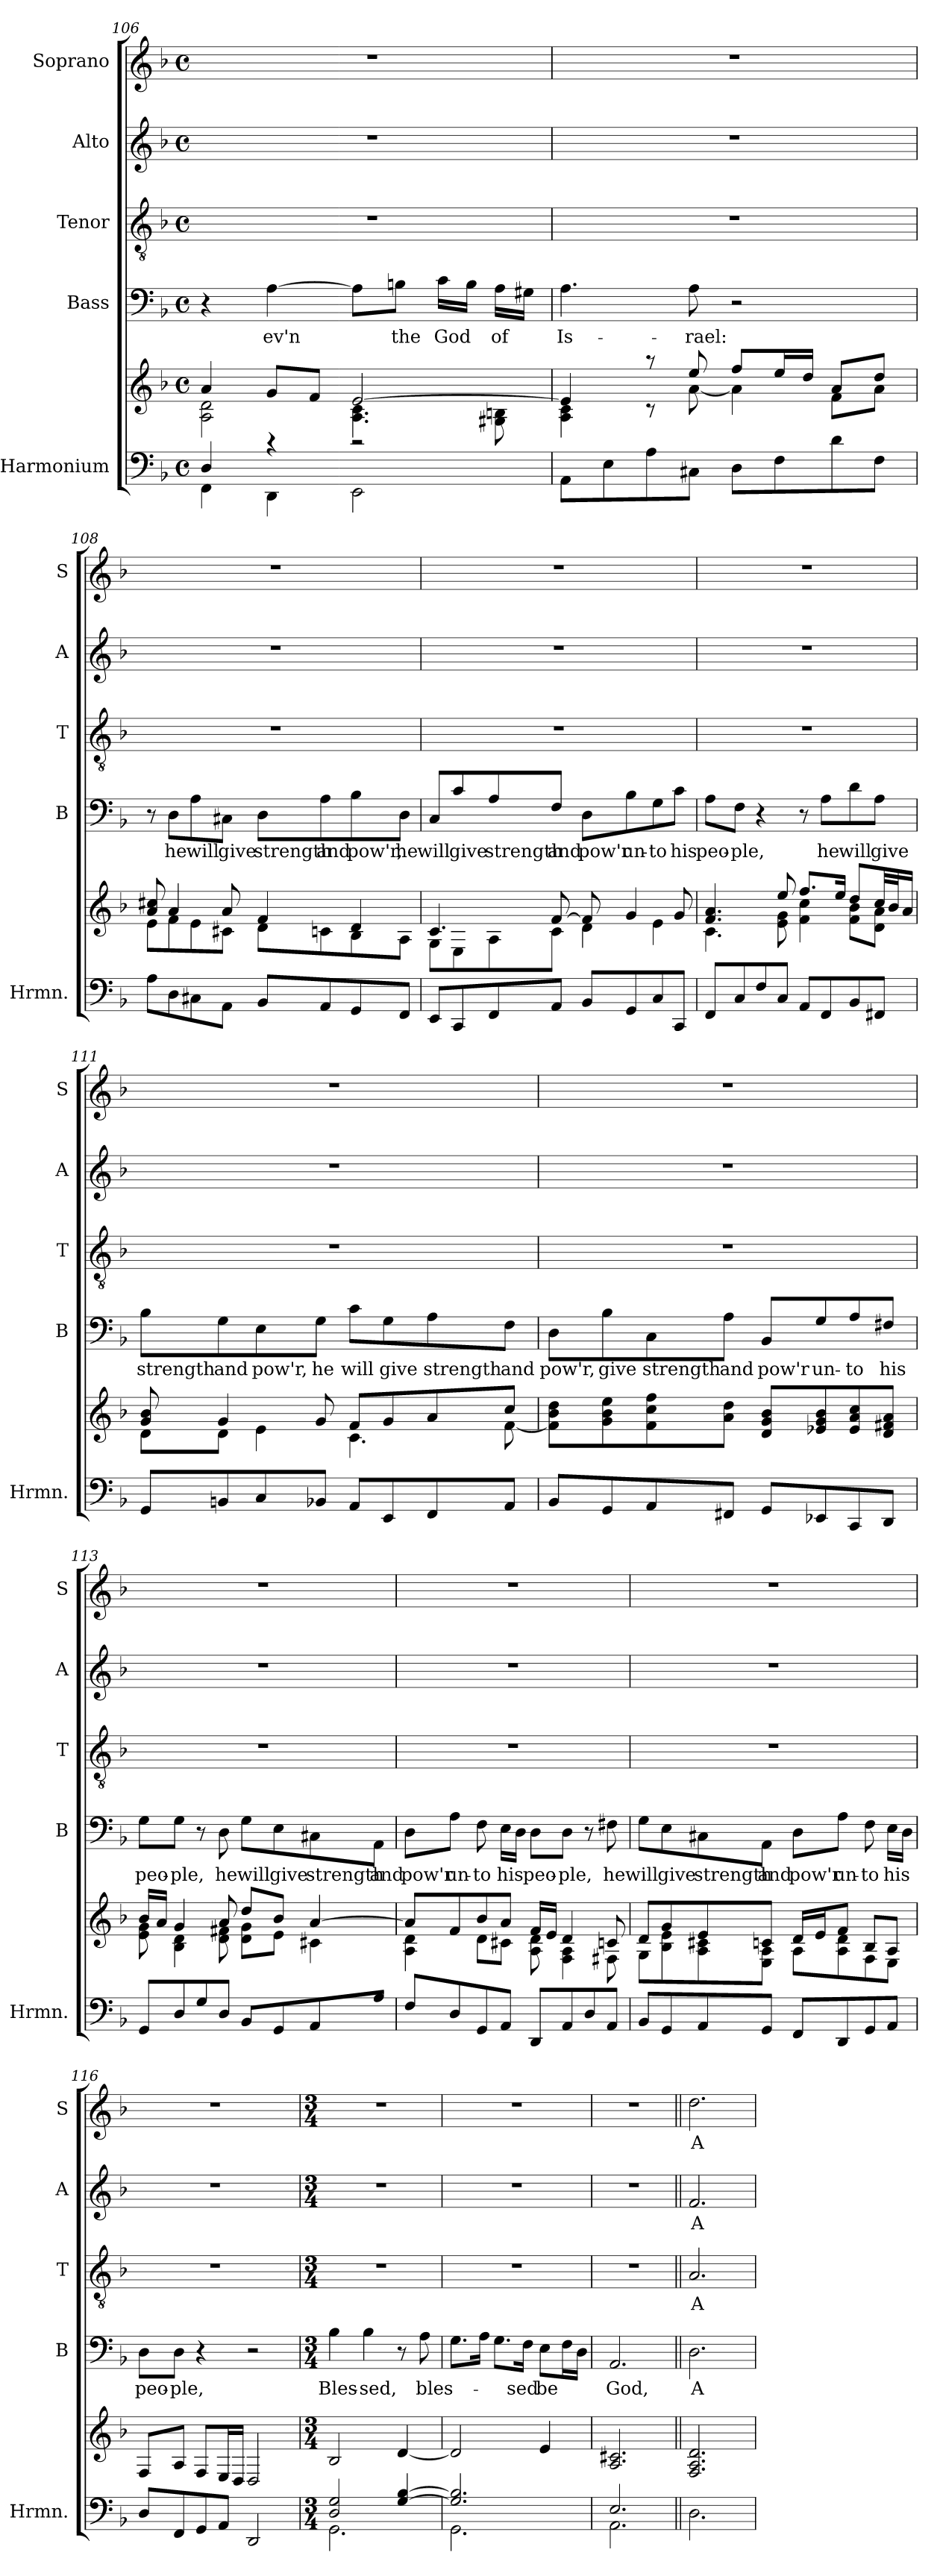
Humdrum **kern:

**kern	**kern	**kern	**text	**kern	**text	**kern	**text	**kern	**text
*part5	*part5	*part4	*part4	*part3	*part3	*part2	*part2	*part1	*part1
*staff6	*staff5	*staff4	*staff4	*staff3	*staff3	*staff2	*staff2	*staff1	*staff1
*I"Harmonium	*	*I"Bass	*	*I"Tenor	*	*I"Alto	*	*I"Soprano	*
*I'Hrmn.	*	*I'B	*	*I'T	*	*I'A	*	*I'S	*
!!LO:LB:g=z
*clefF4	*clefG2	*clefF4	*	*clefGv2	*	*clefG2	*	*clefG2	*
*k[b-]	*k[b-]	*k[b-]	*	*k[b-]	*	*k[b-]	*	*k[b-]	*
*F:	*F:	*F:	*	*F:	*	*F:	*	*F:	*
*M4/4	*M4/4	*M4/4	*	*M4/4	*	*M4/4	*	*M4/4	*
*met(c)	*met(c)	*met(c)	*	*met(c)	*	*met(c)	*	*met(c)	*
=106	=106	=106	=106	=106	=106	=106	=106	=106	=106
*^	*^	*	*	*	*	*	*	*	*
4D/	4FF\	4a/	2A\ 2d\	4r	.	1r	.	1r	.	1r	.
!	!	!	!	!	!LO:LY:b	!	!	!	!	!	!
4rc	4DD\	8g/L	.	[4A\	ev'n	.	.	.	.	.	.
.	.	8f/J	.	.	.	.	.	.	.	.	.
2rc	2EE\	[2e/	4.A\ 4.c\	8A\L]	.	.	.	.	.	.	.
!	!	!	!	!	!LO:LY:b	!	!	!	!	!	!
.	.	.	.	8Bn\J	the	.	.	.	.	.	.
!	!	!	!	!	!LO:LY:b	!	!	!	!	!	!
.	.	.	.	16c\LL	God	.	.	.	.	.	.
.	.	.	.	16B\JJ	.	.	.	.	.	.	.
!	!	!	!	!	!LO:LY:b	!	!	!	!	!	!
.	.	.	8G#X\ 8Bn\	16A\LL	of	.	.	.	.	.	.
.	.	.	.	16G#X\JJ	.	.	.	.	.	.	.
=107	=107	=107	=107	=107	=107	=107	=107	=107	=107	=107	=107
!	!	!	!	!	!LO:LY:b	!	!	!	!	!	!
1ryy	8AA\L	4e/]	4A\ 4c\	4.A\	Is-	1r	.	1r	.	1r	.
.	8E\	.	.	.	.	.	.	.	.	.	.
.	8A\	8raa	8rc	.	.	.	.	.	.	.	.
!	!	!	!	!	!LO:LY:b	!	!	!	!	!	!
.	8C#X\J	8ee/	[8a\	8A\	-rael:	.	.	.	.	.	.
.	8D\L	8ff/L	4a\]	2r	.	.	.	.	.	.	.
.	8F\	16ee/L	.	.	.	.	.	.	.	.	.
.	.	16dd/JJ	.	.	.	.	.	.	.	.	.
.	8d\	8a/L	8f\L	.	.	.	.	.	.	.	.
.	8F\J	8dd/J	8a\J	.	.	.	.	.	.	.	.
=108	=108	=108	=108	=108	=108	=108	=108	=108	=108	=108	=108
1ryy	8A\L	8a/ 8cc#X/	8e\L	8r	.	1r	.	1r	.	1r	.
!	!	!	!	!	!LO:LY:b	!	!	!	!	!	!
.	8D\	4a/	8f\	8D\L	he	.	.	.	.	.	.
!	!	!	!	!	!LO:LY:b	!	!	!	!	!	!
.	8C#X\	.	8e\	8A\	will	.	.	.	.	.	.
!	!	!	!	!	!LO:LY:b	!	!	!	!	!	!
.	8AA\J	8a/	8c#X\J	8C#X\J	give	.	.	.	.	.	.
!	!	!	!	!	!LO:LY:b	!	!	!	!	!	!
.	8BB-/L	4f/	8d\L	8D\L	strength	.	.	.	.	.	.
!	!	!	!	!	!LO:LY:b	!	!	!	!	!	!
.	8AA/	.	8cn\	8A\	and	.	.	.	.	.	.
!	!	!	!	!	!LO:LY:b	!	!	!	!	!	!
.	8GG/	4d/	8B-\	8B-\	pow'r,	.	.	.	.	.	.
!	!	!	!	!	!LO:LY:b	!	!	!	!	!	!
.	8FF/J	.	8A\J	8D\J	he	.	.	.	.	.	.
!!LO:PB:g=z
=109	=109	=109	=109	=109	=109	=109	=109	=109	=109	=109	=109
!	!	!	!	!	!LO:LY:b	!	!	!	!	!	!
1ryy	8EE/L	4.c/	8G\L	8C/L	will	1r	.	1r	.	1r	.
!	!	!	!	!	!LO:LY:b	!	!	!	!	!	!
.	8CC/	.	8E\	8c/	give	.	.	.	.	.	.
!	!	!	!	!	!LO:LY:b	!	!	!	!	!	!
.	8FF/	.	8A\	8A/	strength	.	.	.	.	.	.
!	!	!	!	!	!LO:LY:b	!	!	!	!	!	!
.	8AA/J	[8f/	8c\J	8F/J	and	.	.	.	.	.	.
!	!	!	!	!	!LO:LY:b	!	!	!	!	!	!
.	8BB-/L	8f/]	4d\	8D\L	pow'r	.	.	.	.	.	.
!	!	!	!	!	!LO:LY:b	!	!	!	!	!	!
.	8GG/	4g/	.	8B-\	un-	.	.	.	.	.	.
!	!	!	!	!	!LO:LY:b	!	!	!	!	!	!
.	8C/	.	4e\	8G\	-to	.	.	.	.	.	.
!	!	!	!	!	!LO:LY:b	!	!	!	!	!	!
.	8CC/J	8g/	.	8c\J	his	.	.	.	.	.	.
=110	=110	=110	=110	=110	=110	=110	=110	=110	=110	=110	=110
!	!	!	!	!	!LO:LY:b	!	!	!	!	!	!
1ryy	8FF/L	4.f/ 4.a/	4.c\	8A\L	peo-	1r	.	1r	.	1r	.
!	!	!	!	!	!LO:LY:b	!	!	!	!	!	!
.	8C/	.	.	8F\J	-ple,	.	.	.	.	.	.
.	8F/	.	.	4r	.	.	.	.	.	.	.
.	8C/J	8ee/	8e\ 8g\	.	.	.	.	.	.	.	.
.	8AA/L	8.ff/L	4f\ 4cc\	8r	.	.	.	.	.	.	.
!	!	!	!	!	!LO:LY:b	!	!	!	!	!	!
.	8FF/	.	.	8A\L	he	.	.	.	.	.	.
.	.	16ee/Jk	.	.	.	.	.	.	.	.	.
!	!	!	!	!	!LO:LY:b	!	!	!	!	!	!
.	8BB-/	8dd/L	8f\ 8b-\L	8d\	will	.	.	.	.	.	.
!	!	!	!	!	!LO:LY:b	!	!	!	!	!	!
.	8FF#X/J	32cc/LL	8d\ 8a\J	8A\J	give	.	.	.	.	.	.
.	.	32b-/J	.	.	.	.	.	.	.	.	.
.	.	16a/JJ	.	.	.	.	.	.	.	.	.
=111	=111	=111	=111	=111	=111	=111	=111	=111	=111	=111	=111
!	!	!	!	!	!LO:LY:b	!	!	!	!	!	!
1ryy	8GG/L	8g/ 8b-/	8d\L	8B-\L	strength	1r	.	1r	.	1r	.
!	!	!	!	!	!LO:LY:b	!	!	!	!	!	!
.	8BBn/	4g/	8d\J	8G\	and	.	.	.	.	.	.
!	!	!	!	!	!LO:LY:b	!	!	!	!	!	!
.	8C/	.	4e\	8E\	pow'r,	.	.	.	.	.	.
!	!	!	!	!	!LO:LY:b	!	!	!	!	!	!
.	8BB-X/J	8g/	.	8G\J	he	.	.	.	.	.	.
!	!	!	!	!	!LO:LY:b	!	!	!	!	!	!
.	8AA/L	8f/L	4.c\	8c\L	will	.	.	.	.	.	.
!	!	!	!	!	!LO:LY:b	!	!	!	!	!	!
.	8EE/	8g/	.	8G\	give	.	.	.	.	.	.
!	!	!	!	!	!LO:LY:b	!	!	!	!	!	!
.	8FF/	8a/	.	8A\	strength	.	.	.	.	.	.
!	!	!	!	!	!LO:LY:b	!	!	!	!	!	!
.	8AA/J	8cc/J	[8f\	8F\J	and	.	.	.	.	.	.
!!LO:LB:g=z
=112	=112	=112	=112	=112	=112	=112	=112	=112	=112	=112	=112
!	!	!	!	!	!LO:LY:b	!	!	!	!	!	!
*	*	*v	*v	*	*	*	*	*	*	*	*
1ryy	8BB-/L	8f\] 8b-\ 8dd\L	8D\L	pow'r,	1r	.	1r	.	1r	.
!	!	!	!	!LO:LY:b	!	!	!	!	!	!
.	8GG/	8g\ 8b-\ 8ee\	8B-\	give	.	.	.	.	.	.
!	!	!	!	!LO:LY:b	!	!	!	!	!	!
.	8AA/	8f\ 8cc\ 8ff\	8C\	strength	.	.	.	.	.	.
!	!	!	!	!LO:LY:b	!	!	!	!	!	!
.	8FF#X/J	8a\ 8dd\J	8A\J	and	.	.	.	.	.	.
!	!	!	!	!LO:LY:b	!	!	!	!	!	!
.	8GG/L	8d/ 8g/ 8b-/L	8BB-/L	pow'r	.	.	.	.	.	.
!	!	!	!	!LO:LY:b	!	!	!	!	!	!
.	8EE-X/	8e-X/ 8g/ 8b-/	8G/	un-	.	.	.	.	.	.
!	!	!	!	!LO:LY:b	!	!	!	!	!	!
.	8CC/	8e-/ 8a/ 8cc/	8A/	-to	.	.	.	.	.	.
!	!	!	!	!LO:LY:b	!	!	!	!	!	!
.	8DD/J	8d/ 8f#X/ 8a/J	8F#X/J	his	.	.	.	.	.	.
=113	=113	=113	=113	=113	=113	=113	=113	=113	=113	=113
*	*	*^	*	*	*	*	*	*	*	*
!	!	!	!	!	!LO:LY:b	!	!	!	!	!	!
1ryy	8GG/L	16b-/LL	8e\ 8g\	8G\L	peo-	1r	.	1r	.	1r	.
.	.	16a/JJ	.	.	.	.	.	.	.	.	.
!	!	!	!	!	!LO:LY:b	!	!	!	!	!	!
.	8D/	4g/	4B-\ 4d\	8G\J	-ple,	.	.	.	.	.	.
.	8G/	.	.	8r	.	.	.	.	.	.	.
!	!	!	!	!	!LO:LY:b	!	!	!	!	!	!
.	8D/J	8a/	8d\ 8f#X\	8D\	he	.	.	.	.	.	.
!	!	!	!	!	!LO:LY:b	!	!	!	!	!	!
.	8BB-/L	8dd/L	8d\ 8g\L	8G\L	will	.	.	.	.	.	.
!	!	!	!	!	!LO:LY:b	!	!	!	!	!	!
.	8GG/	8b-/J	8e\J	8E\	give	.	.	.	.	.	.
!	!	!	!	!	!LO:LY:b	!	!	!	!	!	!
.	8AA/	[4a/	4c#X\	8C#X\	strength	.	.	.	.	.	.
!	!	!	!	!	!LO:LY:b	!	!	!	!	!	!
.	8A/J	.	.	8AA\J	and	.	.	.	.	.	.
=114	=114	=114	=114	=114	=114	=114	=114	=114	=114	=114	=114
!	!	!	!	!	!LO:LY:b	!	!	!	!	!	!
1ryy	8F/L	8a/L]	4A\ 4d\	8D\L	pow'r	1r	.	1r	.	1r	.
!	!	!	!	!	!LO:LY:b	!	!	!	!	!	!
.	8D/	8f/	.	8A\J	un-	.	.	.	.	.	.
!	!	!	!	!	!LO:LY:b	!	!	!	!	!	!
.	8GG/	8b-/	8d\L	8F\	-to	.	.	.	.	.	.
!	!	!	!	!	!LO:LY:b	!	!	!	!	!	!
.	8AA/J	8a/J	8c#X\J	16E\LL	his	.	.	.	.	.	.
.	.	.	.	16D\JJ	.	.	.	.	.	.	.
!	!	!	!	!	!LO:LY:b	!	!	!	!	!	!
.	8DD/L	16f/LL	8A\ 8d\	8D\L	peo-	.	.	.	.	.	.
.	.	16e/JJ	.	.	.	.	.	.	.	.	.
!	!	!	!	!	!LO:LY:b	!	!	!	!	!	!
.	8AA/	4d/	4F\ 4A\	8D\J	-ple,	.	.	.	.	.	.
.	8D/	.	.	8r	.	.	.	.	.	.	.
!	!	!	!	!	!LO:LY:b	!	!	!	!	!	!
.	8AA/J	8cn/	8F#X\	8F#X\	he	.	.	.	.	.	.
!!LO:PB:g=z
=115	=115	=115	=115	=115	=115	=115	=115	=115	=115	=115	=115
!	!	!	!	!	!LO:LY:b	!	!	!	!	!	!
1ryy	8BB-/L	8d/L	8G\L	8G\L	will	1r	.	1r	.	1r	.
!	!	!	!	!	!LO:LY:b	!	!	!	!	!	!
.	8GG/	8g/	8B-\ 8e\	8E\	give	.	.	.	.	.	.
!	!	!	!	!	!LO:LY:b	!	!	!	!	!	!
.	8AA/	8e/	8A\ 8c#X\	8C#X\	strength	.	.	.	.	.	.
!	!	!	!	!	!LO:LY:b	!	!	!	!	!	!
.	8GG/J	8cn/J	8E\ 8A\J	8AA\J	and	.	.	.	.	.	.
!	!	!	!	!	!LO:LY:b	!	!	!	!	!	!
.	8FF/L	16d/LL	8A\L	8D\L	pow'r	.	.	.	.	.	.
.	.	16e/J	.	.	.	.	.	.	.	.	.
!	!	!	!	!	!LO:LY:b	!	!	!	!	!	!
.	8DD/	8f/J	8A\ 8d\	8A\J	un-	.	.	.	.	.	.
!	!	!	!	!	!LO:LY:b	!	!	!	!	!	!
.	8GG/	8B-/L	8F\	8F\	-to	.	.	.	.	.	.
!	!	!	!	!	!LO:LY:b	!	!	!	!	!	!
.	8AA/J	8A/J	8E\J	16E\LL	his	.	.	.	.	.	.
.	.	.	.	16D\JJ	.	.	.	.	.	.	.
*	*	*v	*v	*	*	*	*	*	*	*	*
=116	=116	=116	=116	=116	=116	=116	=116	=116	=116	=116
!	!	!	!	!LO:LY:b	!	!	!	!	!	!
1ryy	8D/L	8F/L	8D\L	peo-	1r	.	1r	.	1r	.
!	!	!	!	!LO:LY:b	!	!	!	!	!	!
.	8FF/	8A/J	8D\J	-ple,	.	.	.	.	.	.
.	8GG/	8F/L	4r	.	.	.	.	.	.	.
.	8AA/J	16E/L	.	.	.	.	.	.	.	.
.	.	16D/JJ	.	.	.	.	.	.	.	.
.	2DD/	2D/	2r	.	.	.	.	.	.	.
=117	=117	=117	=117	=117	=117	=117	=117	=117	=117	=117
*M3/4	*	*M3/4	*M3/4	*	*M3/4	*	*M3/4	*	*M3/4	*
!	!	!	!	!LO:LY:b	!	!	!	!	!	!
2D/ 2G/	2.GG\	2B-/	4B-\	Bles-	2.r	.	2.r	.	2.r	.
!	!	!	!	!LO:LY:b	!	!	!	!	!	!
.	.	.	4B-\	-sed,	.	.	.	.	.	.
[4G/ [4B-/	.	[4d/	8r	.	.	.	.	.	.	.
!	!	!	!	!LO:LY:b	!	!	!	!	!	!
.	.	.	8A\	bles-	.	.	.	.	.	.
=118	=118	=118	=118	=118	=118	=118	=118	=118	=118	=118
2.G/] 2.B-/]	2.GG\	2d/]	8.G\L	.	2.r	.	2.r	.	2.r	.
.	.	.	16A\Jk	.	.	.	.	.	.	.
.	.	.	8.G\L	.	.	.	.	.	.	.
!	!	!	!	!LO:LY:b	!	!	!	!	!	!
.	.	.	16F\Jk	-sed	.	.	.	.	.	.
!	!	!	!	!LO:LY:b	!	!	!	!	!	!
.	.	4e/	8E\L	be	.	.	.	.	.	.
.	.	.	16F\L	.	.	.	.	.	.	.
.	.	.	16D\JJ	.	.	.	.	.	.	.
=119	=119	=119	=119	=119	=119	=119	=119	=119	=119	=119
!	!	!	!	!LO:LY:b	!	!	!	!	!	!
2.E/	2.AA\	2.A/ 2.c#X/	2.AA/	God,	2.r	.	2.r	.	2.r	.
!!LO:PB:g=z
=120||	=120||	=120||	=120||	=120||	=120||	=120||	=120||	=120||	=120||	=120||
!	!	!	!	!LO:LY:b	!	!LO:LY:b	!	!LO:LY:b	!	!LO:LY:b
2.ryy	2.D\	2.F/ 2.A/ 2.d/	2.D\	A-	2.A/	A-	2.f/	A-	2.dd\	A-
*v	*v	*	*	*	*	*	*	*	*	*
=	=	=	=	=	=	=	=	=	=
*-	*-	*-	*-	*-	*-	*-	*-	*-	*-
